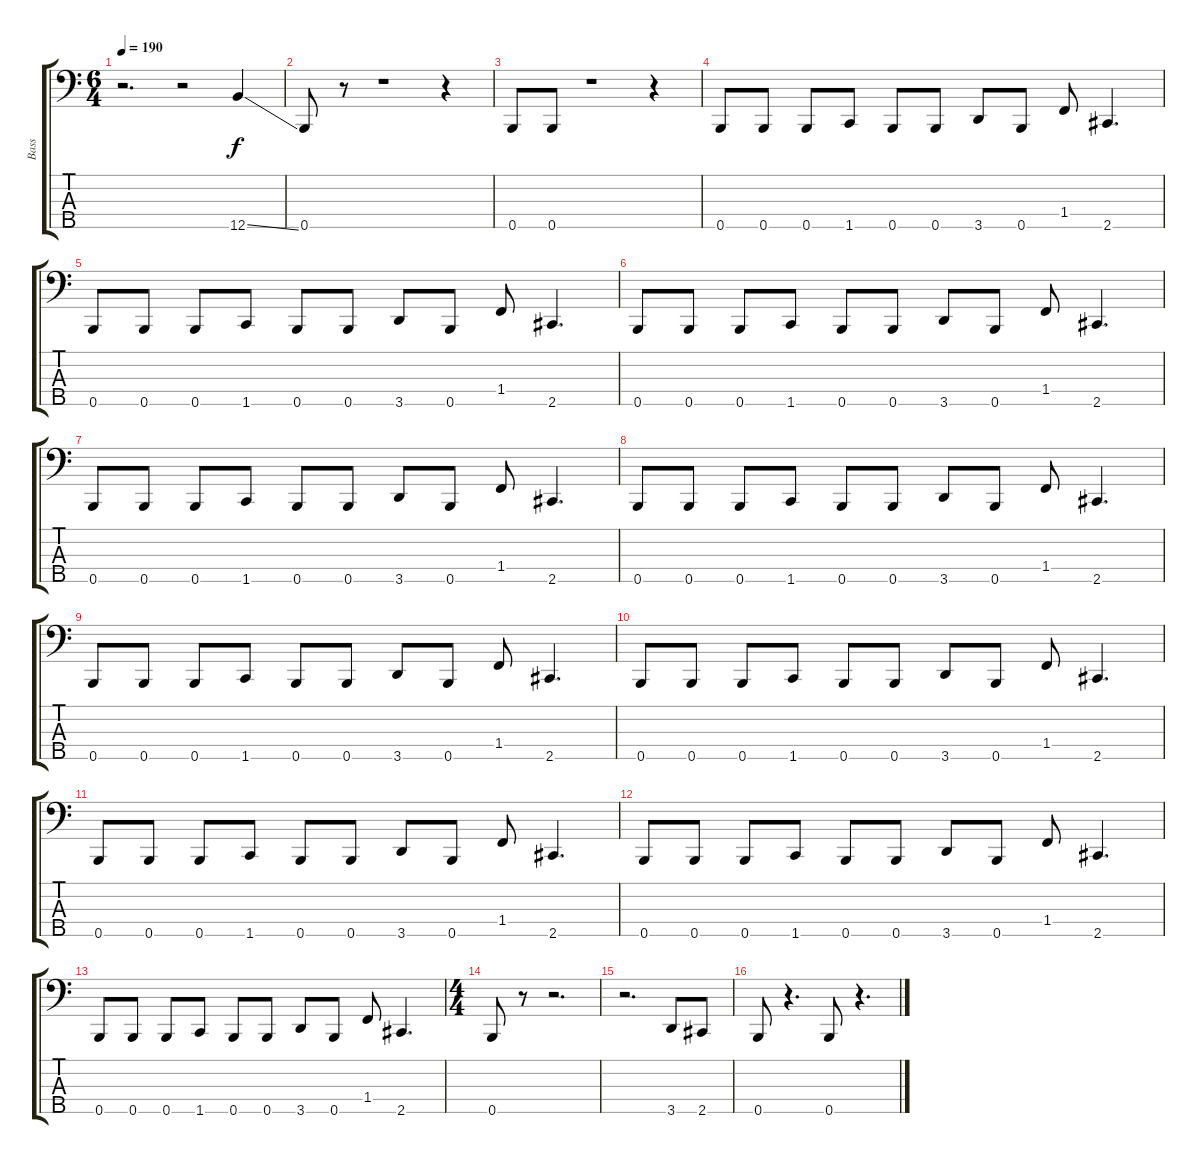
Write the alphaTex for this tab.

\track ("Bass" "Bass") {instrument electricbassfinger}
\staff {score tabs}
\tuning (G2 D2 A1 E1 B0) {hide}
\ts (6 4)
\tempo 190
\clef f4
\ks c
r.2{d dy f instrument electricbassfinger} r.2 12.5{ss}.4 |
0.5.8 r.8 r.1 r.4 |
0.5.8 0.5.8 r.1 r.4 |
0.5.8 0.5.8 0.5.8 1.5.8 0.5.8 0.5.8 3.5.8 0.5.8 1.4.8 2.5.4{d} |
0.5.8 0.5.8 0.5.8 1.5.8 0.5.8 0.5.8 3.5.8 0.5.8 1.4.8 2.5.4{d} |
0.5.8 0.5.8 0.5.8 1.5.8 0.5.8 0.5.8 3.5.8 0.5.8 1.4.8 2.5.4{d} |
0.5.8 0.5.8 0.5.8 1.5.8 0.5.8 0.5.8 3.5.8 0.5.8 1.4.8 2.5.4{d} |
0.5.8 0.5.8 0.5.8 1.5.8 0.5.8 0.5.8 3.5.8 0.5.8 1.4.8 2.5.4{d} |
0.5.8 0.5.8 0.5.8 1.5.8 0.5.8 0.5.8 3.5.8 0.5.8 1.4.8 2.5.4{d} |
0.5.8 0.5.8 0.5.8 1.5.8 0.5.8 0.5.8 3.5.8 0.5.8 1.4.8 2.5.4{d} |
0.5.8 0.5.8 0.5.8 1.5.8 0.5.8 0.5.8 3.5.8 0.5.8 1.4.8 2.5.4{d} |
0.5.8 0.5.8 0.5.8 1.5.8 0.5.8 0.5.8 3.5.8 0.5.8 1.4.8 2.5.4{d} |
0.5.8 0.5.8 0.5.8 1.5.8 0.5.8 0.5.8 3.5.8 0.5.8 1.4.8 2.5.4{d} |
\ts (4 4)
0.5.8 r.8 r.2{d} |
r.2{d} 3.5.8 2.5.8 |
0.5.8 r.4{d} 0.5.8 r.4{d}
